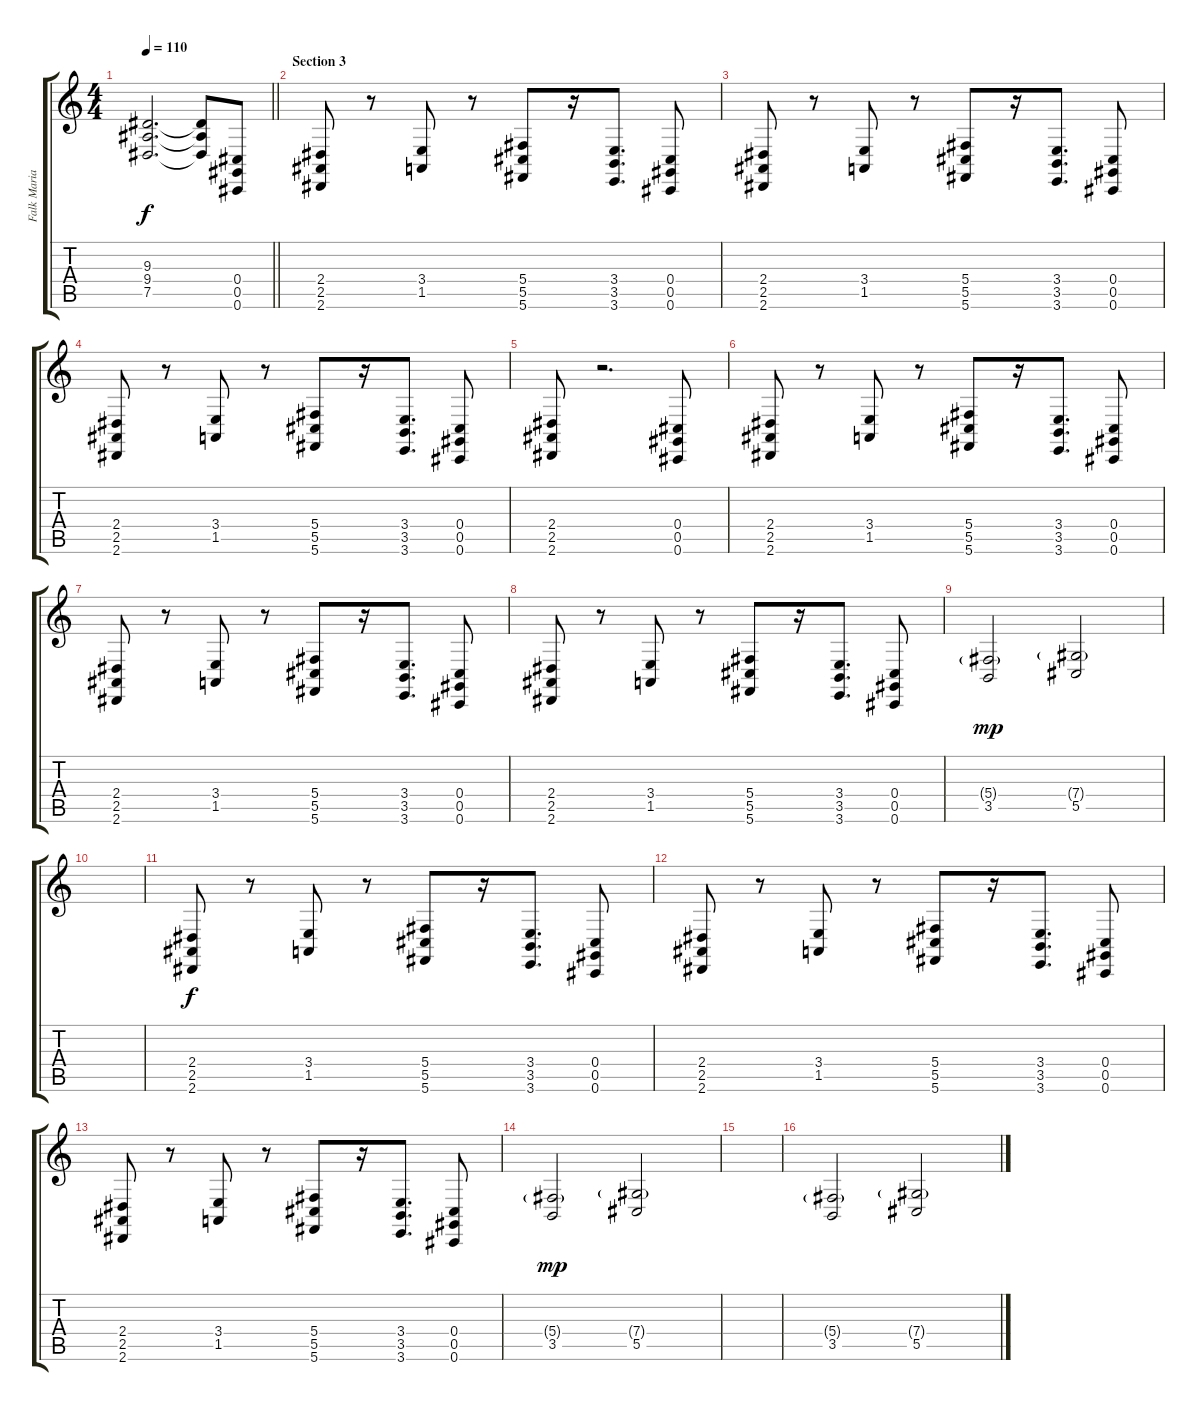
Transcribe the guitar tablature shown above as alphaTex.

\track ("Falk Maria Schlegel" "Falk Maria") {instrument reedorgan}
\staff {score tabs}
\tuning (Eb4 Bb3 Gb3 Db3 Ab2 Db2) {hide}
\ts (4 4)
\tempo 110
\clef g2
\barLineRight lightlight
\ks c
(9.3 9.4 7.5).2{d dy f} (9.3{t} 9.4{t} 7.5{t}).8 (0.4 0.5 0.6).8 |
\section ("" "Section 3")
(2.4 2.5 2.6).8 r.8 (3.4 1.5).8 r.8 (5.4 5.5 5.6).8 r.16 (3.4 3.5 3.6).8{d} (0.4 0.5 0.6).8 |
(2.4 2.5 2.6).8 r.8 (3.4 1.5).8 r.8 (5.4 5.5 5.6).8 r.16 (3.4 3.5 3.6).8{d} (0.4 0.5 0.6).8 |
(2.4 2.5 2.6).8 r.8 (3.4 1.5).8 r.8 (5.4 5.5 5.6).8 r.16 (3.4 3.5 3.6).8{d} (0.4 0.5 0.6).8 |
(2.4 2.5 2.6).8 r.2{d} (0.4 0.5 0.6).8 |
(2.4 2.5 2.6).8 r.8 (3.4 1.5).8 r.8 (5.4 5.5 5.6).8 r.16 (3.4 3.5 3.6).8{d} (0.4 0.5 0.6).8 |
(2.4 2.5 2.6).8 r.8 (3.4 1.5).8 r.8 (5.4 5.5 5.6).8 r.16 (3.4 3.5 3.6).8{d} (0.4 0.5 0.6).8 |
(2.4 2.5 2.6).8 r.8 (3.4 1.5).8 r.8 (5.4 5.5 5.6).8 r.16 (3.4 3.5 3.6).8{d} (0.4 0.5 0.6).8 |
(5.4{g} 3.5).2{dy mp} (7.4{g} 5.5).2 |
|
(2.4 2.5 2.6).8{dy f} r.8 (3.4 1.5).8 r.8 (5.4 5.5 5.6).8 r.16 (3.4 3.5 3.6).8{d} (0.4 0.5 0.6).8 |
(2.4 2.5 2.6).8 r.8 (3.4 1.5).8 r.8 (5.4 5.5 5.6).8 r.16 (3.4 3.5 3.6).8{d} (0.4 0.5 0.6).8 |
(2.4 2.5 2.6).8 r.8 (3.4 1.5).8 r.8 (5.4 5.5 5.6).8 r.16 (3.4 3.5 3.6).8{d} (0.4 0.5 0.6).8 |
(5.4{g} 3.5).2{dy mp} (7.4{g} 5.5).2 |
|
(5.4{g} 3.5).2 (7.4{g} 5.5).2
